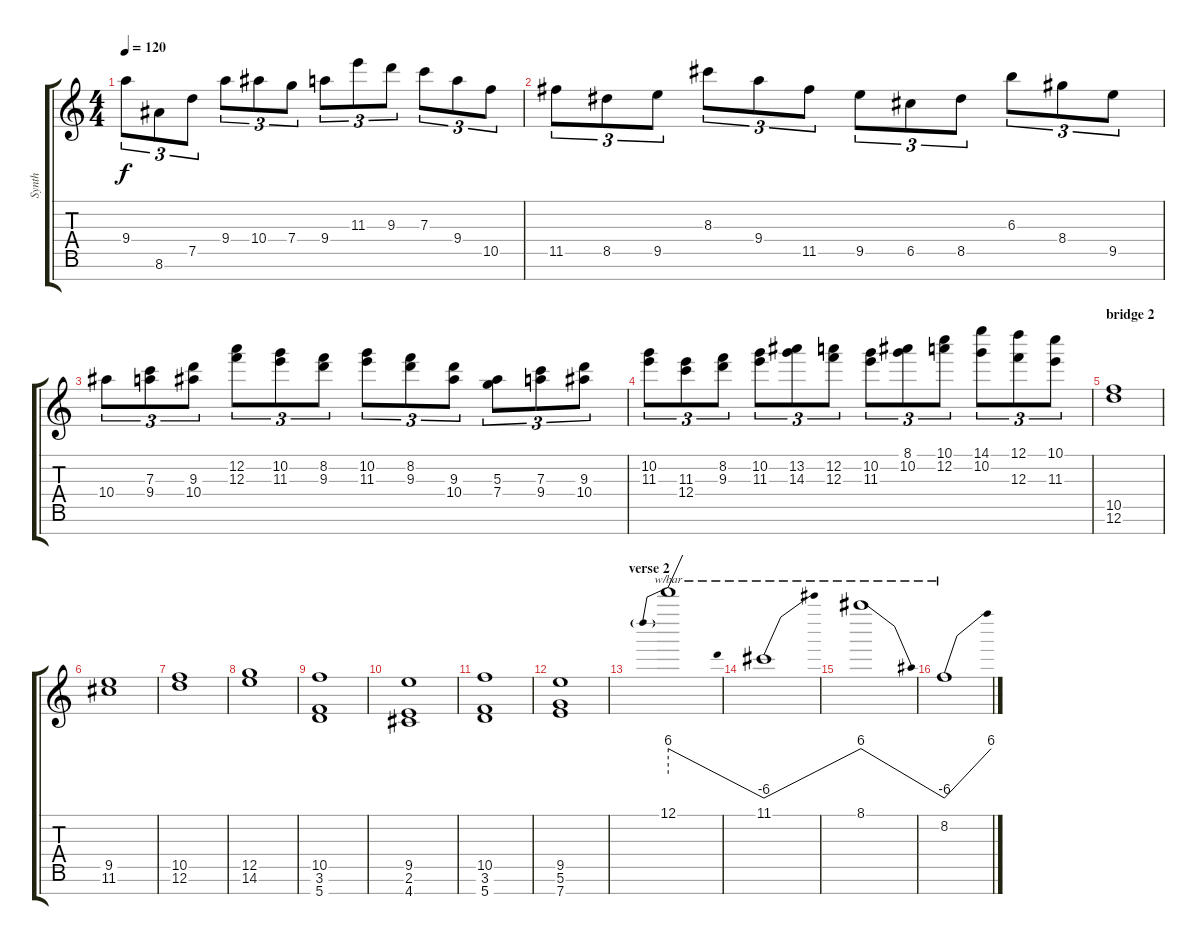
\track ("Synth" "Synth") {instrument slapbass1}
\staff {score tabs}
\tuning (D5 A4 F4 C4 G3 D3 A2) {hide}
\ts (4 4)
\tempo 120
\clef g2
\ks c
9.4.8{tu (3 2) dy f} 8.6.8{tu (3 2)} 7.5.8{tu (3 2)} 9.4.8{tu (3 2)} 10.4.8{tu (3 2)} 7.4.8{tu (3 2)} 9.4.8{tu (3 2)} 11.3.8{tu (3 2)} 9.3.8{tu (3 2)} 7.3.8{tu (3 2)} 9.4.8{tu (3 2)} 10.5.8{tu (3 2)} |
11.5.8{tu (3 2)} 8.5.8{tu (3 2)} 9.5.8{tu (3 2)} 8.3.8{tu (3 2)} 9.4.8{tu (3 2)} 11.5.8{tu (3 2)} 9.5.8{tu (3 2)} 6.5.8{tu (3 2)} 8.5.8{tu (3 2)} 6.3.8{tu (3 2)} 8.4.8{tu (3 2)} 9.5.8{tu (3 2)} |
10.4.8{tu (3 2)} (7.3 9.4).8{tu (3 2)} (9.3 10.4).8{tu (3 2)} (12.2 12.3).8{tu (3 2)} (10.2 11.3).8{tu (3 2)} (8.2 9.3).8{tu (3 2)} (10.2 11.3).8{tu (3 2)} (8.2 9.3).8{tu (3 2)} (9.3 10.4).8{tu (3 2)} (5.3 7.4).8{tu (3 2)} (7.3 9.4).8{tu (3 2)} (9.3 10.4).8{tu (3 2)} |
(10.2 11.3).8{tu (3 2)} (11.3 12.4).8{tu (3 2)} (8.2 9.3).8{tu (3 2)} (10.2 11.3).8{tu (3 2)} (13.2 14.3).8{tu (3 2)} (12.2 12.3).8{tu (3 2)} (10.2 11.3).8{tu (3 2)} (8.1 10.2).8{tu (3 2)} (10.1 12.2).8{tu (3 2)} (14.1 10.2).8{tu (3 2)} (12.1 12.3).8{tu (3 2)} (10.1 11.3).8{tu (3 2)} |
\section ("" "bridge 2")
(10.5 12.6).1{volume 9 instrument contrabass} |
(9.5 11.6).1 |
(10.5 12.6).1 |
(12.5 14.6).1 |
(10.5 3.6 5.7).1 |
(9.5 2.6 4.7).1 |
(10.5 3.6 5.7).1 |
(9.5 5.6 7.7).1 |
\section ("" "verse 2")
12.1.1{tbe (predivedive default 0 24 60 -24) volume 0 instrument brasssection} |
11.1.1{tbe (dive default 0 -24 60 24)} |
8.1.1{tbe (dive default 0 24 60 -24)} |
8.2.1{tbe (dive default 0 -24 60 24)}
